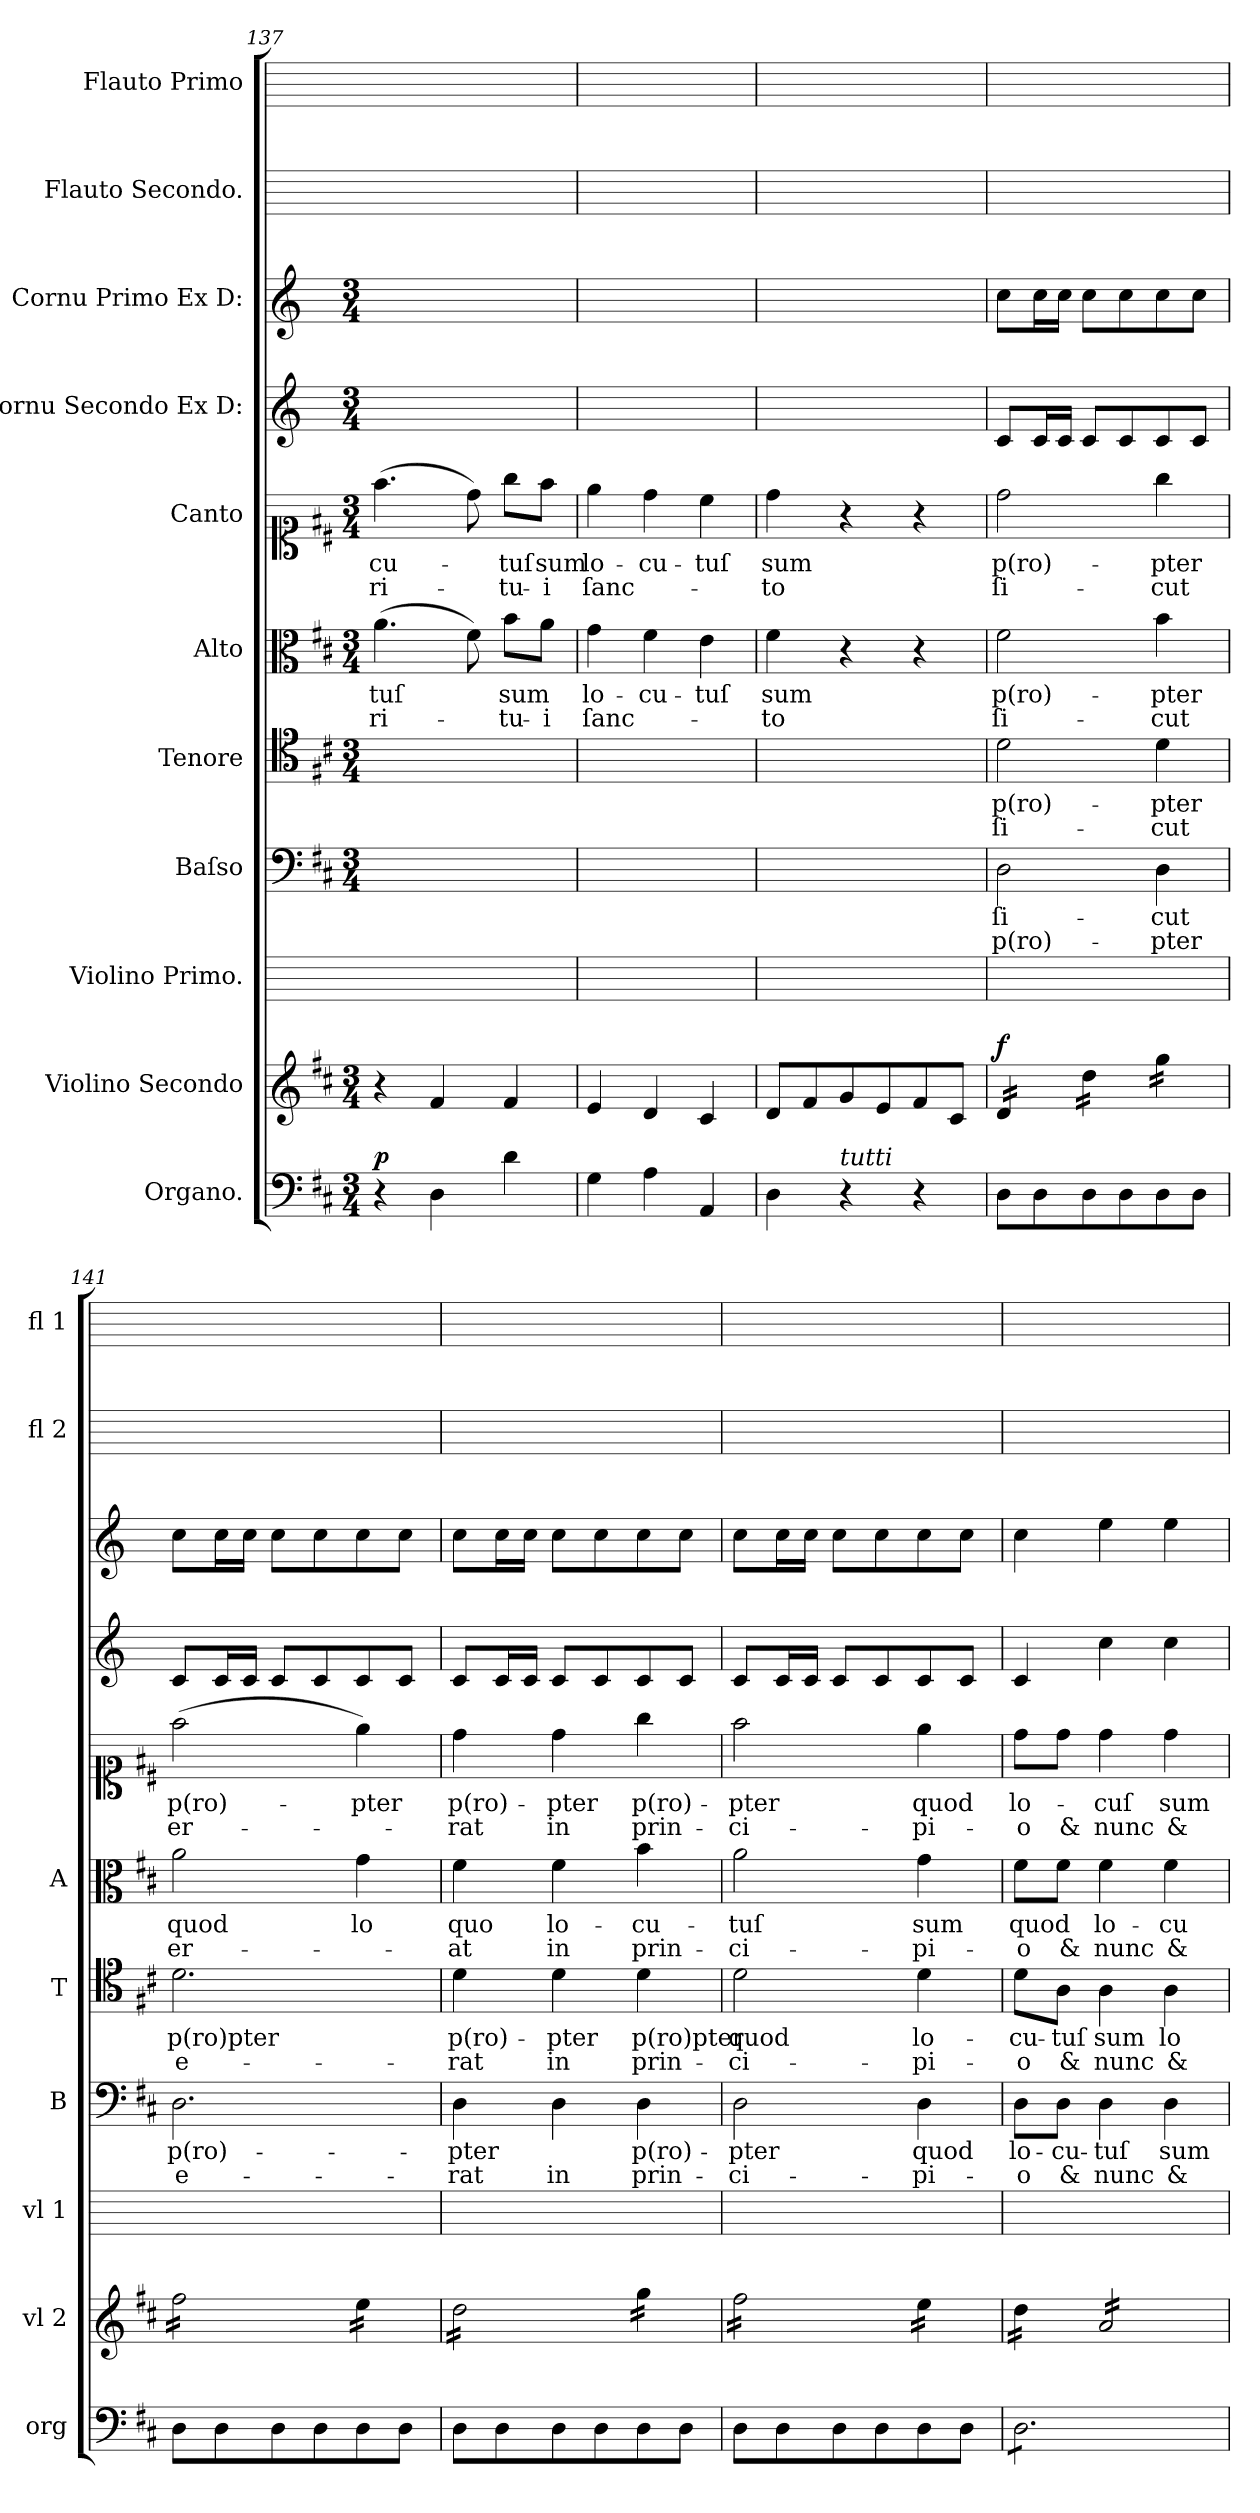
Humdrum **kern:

**kern	**dynam	**kern	**dynam	**kern	**kern	**text	**text	**kern	**text	**text	**kern	**text	**text	**kern	**text	**text	**kern	**kern	**kern	**kern
*part11	*part11	*part10	*part10	*part9	*part8	*part8	*part8	*part7	*part7	*part7	*part6	*part6	*part6	*part5	*part5	*part5	*part4	*part3	*part2	*part1
*staff11	*staff11	*staff10	*staff10	*staff9	*staff8	*staff8	*staff8	*staff7	*staff7	*staff7	*staff6	*staff6	*staff6	*staff5	*staff5	*staff5	*staff4	*staff3	*staff2	*staff1
*I"Organo.	*	*I"Violino Secondo	*	*I"Violino Primo.	*I"Baſso	*	*	*I"Tenore	*	*	*I"Alto	*	*	*I"Canto	*	*	*I"Cornu Secondo Ex D:	*I"Cornu Primo Ex D:	*I"Flauto Secondo.	*I"Flauto Primo
*I'org	*	*I'vl 2	*	*I'vl 1	*I'B	*	*	*I'T	*	*	*I'A	*	*	*	*	*	*	*	*I'fl 2	*I'fl 1
*clefF4	*	*clefG2	*	*	*clefF4	*	*	*clefC4	*	*	*clefC3	*	*	*clefC1	*	*	*clefG2	*clefG2	*	*
*	*	*	*	*	*	*	*	*	*	*	*	*	*	*	*	*	*ITrd6c10	*ITrd6c10	*	*
*k[f#c#]	*	*k[f#c#]	*	*	*k[f#c#]	*	*	*k[f#c#]	*	*	*k[f#c#]	*	*	*k[f#c#]	*	*	*k[f#c#]	*k[f#c#]	*	*
*M3/4	*	*M3/4	*	*	*M3/4	*	*	*M3/4	*	*	*M3/4	*	*	*M3/4	*	*	*M3/4	*M3/4	*	*
=137	=137	=137	=137	=137	=137	=137	=137	=137	=137	=137	=137	=137	=137	=137	=137	=137	=137	=137	=137	=137
!	!LO:DY:a	!	!	!	!	!	!	!	!	!	!	!	!	!	!	!	!	!	!	!
4r	p	4r	.	2.ryy	2.ryy	.	.	2.ryy	.	.	(4.a\	-tuſ	-ri-	(4.ff#\	-cu-	-ri-	2.ryy	2.ryy	2.ryy	2.ryy
4D\	.	4f#/	.	.	.	.	.	.	.	.	.	.	.	.	.	.	.	.	.	.
.	.	.	.	.	.	.	.	.	.	.	8f#\)	.	.	8dd\)	.	.	.	.	.	.
4d\	.	4f#/	.	.	.	.	.	.	.	.	8b\L	sum	-tu-	8gg\L	-tuſ	-tu-	.	.	.	.
.	.	.	.	.	.	.	.	.	.	.	8a\J	.	-i	8ff#\J	sum	-i	.	.	.	.
=138	=138	=138	=138	=138	=138	=138	=138	=138	=138	=138	=138	=138	=138	=138	=138	=138	=138	=138	=138	=138
4G\	.	4e/	.	2.ryy	2.ryy	.	.	2.ryy	.	.	4g\	lo-	ſanc-	4ee\	lo-	ſanc-	2.ryy	2.ryy	2.ryy	2.ryy
4A\	.	4d/	.	.	.	.	.	.	.	.	4f#\	-cu-	.	4dd\	-cu-	.	.	.	.	.
4AA/	.	4c#/	.	.	.	.	.	.	.	.	4e\	-tuſ	.	4cc#\	-tuſ	.	.	.	.	.
=139	=139	=139	=139	=139	=139	=139	=139	=139	=139	=139	=139	=139	=139	=139	=139	=139	=139	=139	=139	=139
4D\	.	8d/L	.	2.ryy	2.ryy	.	.	2.ryy	.	.	4f#\	sum	-to	4dd\	sum	-to	2.ryy	2.ryy	2.ryy	2.ryy
.	.	8f#/	.	.	.	.	.	.	.	.	.	.	.	.	.	.	.	.	.	.
!LO:TX:a:i:t=tutti	!	!	!	!	!	!	!	!	!	!	!	!	!	!	!	!	!	!	!	!
4r	.	8g/	.	.	.	.	.	.	.	.	4r	.	.	4r	.	.	.	.	.	.
.	.	8e/	.	.	.	.	.	.	.	.	.	.	.	.	.	.	.	.	.	.
4r	.	8f#/	.	.	.	.	.	.	.	.	4r	.	.	4r	.	.	.	.	.	.
.	.	8c#/J	.	.	.	.	.	.	.	.	.	.	.	.	.	.	.	.	.	.
=140	=140	=140	=140	=140	=140	=140	=140	=140	=140	=140	=140	=140	=140	=140	=140	=140	=140	=140	=140	=140
!	!	!	!LO:DY:a	!	!	!	!	!	!	!	!	!	!	!	!	!	!	!	!	!
*	*	*tremolo	*	*	*	*	*	*	*	*	*	*	*	*	*	*	*	*	*	*
8D\L	.	16d/LL	f	2.ryy	2D\	ſi-	p(ro)-	2d\	p(ro)-	ſi-	2f#\	p(ro)-	ſi-	2dd\	p(ro)-	ſi-	8D/L	8d\L	2.ryy	2.ryy
.	.	16d/	.	.	.	.	.	.	.	.	.	.	.	.	.	.	.	.	.	.
8D\	.	16d/	.	.	.	.	.	.	.	.	.	.	.	.	.	.	16D/L	16d\L	.	.
.	.	16d/JJ	.	.	.	.	.	.	.	.	.	.	.	.	.	.	16D/JJ	16d\JJ	.	.
8D\	.	16dd\LL	.	.	.	.	.	.	.	.	.	.	.	.	.	.	8D/L	8d\L	.	.
.	.	16dd\	.	.	.	.	.	.	.	.	.	.	.	.	.	.	.	.	.	.
8D\	.	16dd\	.	.	.	.	.	.	.	.	.	.	.	.	.	.	8D/	8d\	.	.
.	.	16dd\JJ	.	.	.	.	.	.	.	.	.	.	.	.	.	.	.	.	.	.
8D\	.	16gg\LL	.	.	4D\	-cut	-pter	4d\	-pter	-cut	4b\	-pter	-cut	4gg\	-pter	-cut	8D/	8d\	.	.
.	.	16gg\	.	.	.	.	.	.	.	.	.	.	.	.	.	.	.	.	.	.
8D\J	.	16gg\	.	.	.	.	.	.	.	.	.	.	.	.	.	.	8D/J	8d\J	.	.
.	.	16gg\JJ	.	.	.	.	.	.	.	.	.	.	.	.	.	.	.	.	.	.
=141	=141	=141	=141	=141	=141	=141	=141	=141	=141	=141	=141	=141	=141	=141	=141	=141	=141	=141	=141	=141
!	!	!	!	!	!	!LO:LY:i	!	!	!	!	!	!	!	!	!LO:LY:i	!	!	!	!	!
8D\L	.	16ff#\LL	.	2.ryy	2.D\	p(ro)-	e-	2.d\	p(ro)pter	e-	2a\	quod	er-	(2ff#\	p(ro)-	er-	8D/L	8d\L	2.ryy	2.ryy
.	.	16ff#\	.	.	.	.	.	.	.	.	.	.	.	.	.	.	.	.	.	.
8D\	.	16ff#\	.	.	.	.	.	.	.	.	.	.	.	.	.	.	16D/L	16d\L	.	.
.	.	16ff#\	.	.	.	.	.	.	.	.	.	.	.	.	.	.	16D/JJ	16d\JJ	.	.
8D\	.	16ff#\	.	.	.	.	.	.	.	.	.	.	.	.	.	.	8D/L	8d\L	.	.
.	.	16ff#\	.	.	.	.	.	.	.	.	.	.	.	.	.	.	.	.	.	.
8D\	.	16ff#\	.	.	.	.	.	.	.	.	.	.	.	.	.	.	8D/	8d\	.	.
.	.	16ff#\JJ	.	.	.	.	.	.	.	.	.	.	.	.	.	.	.	.	.	.
!	!	!	!	!	!	!	!	!	!	!	!	!	!	!	!LO:LY:i	!	!	!	!	!
8D\	.	16ee\LL	.	.	.	.	.	.	.	.	4g\	lo	.	4ee\)	-pter	.	8D/	8d\	.	.
.	.	16ee\	.	.	.	.	.	.	.	.	.	.	.	.	.	.	.	.	.	.
8D\J	.	16ee\	.	.	.	.	.	.	.	.	.	.	.	.	.	.	8D/J	8d\J	.	.
.	.	16ee\JJ	.	.	.	.	.	.	.	.	.	.	.	.	.	.	.	.	.	.
=142	=142	=142	=142	=142	=142	=142	=142	=142	=142	=142	=142	=142	=142	=142	=142	=142	=142	=142	=142	=142
!	!	!	!	!	!	!LO:LY:i	!	!	!LO:LY:i	!	!	!	!	!	!LO:LY:i	!	!	!	!	!
8D\L	.	16dd\LL	.	2.ryy	4D\	-pter	-rat	4d\	p(ro)-	-rat	4f#\	quo	-at	4dd\	p(ro)-	-rat	8D/L	8d\L	2.ryy	2.ryy
.	.	16dd\	.	.	.	.	.	.	.	.	.	.	.	.	.	.	.	.	.	.
8D\	.	16dd\	.	.	.	.	.	.	.	.	.	.	.	.	.	.	16D/L	16d\L	.	.
.	.	16dd\	.	.	.	.	.	.	.	.	.	.	.	.	.	.	16D/JJ	16d\JJ	.	.
!	!	!	!	!	!	!	!	!	!LO:LY:i	!	!	!	!	!	!LO:LY:i	!	!	!	!	!
8D\	.	16dd\	.	.	4D\	.	in	4d\	-pter	in	4f#\	lo-	in	4dd\	-pter	in	8D/L	8d\L	.	.
.	.	16dd\	.	.	.	.	.	.	.	.	.	.	.	.	.	.	.	.	.	.
8D\	.	16dd\	.	.	.	.	.	.	.	.	.	.	.	.	.	.	8D/	8d\	.	.
.	.	16dd\JJ	.	.	.	.	.	.	.	.	.	.	.	.	.	.	.	.	.	.
8D\	.	16gg\LL	.	.	4D\	p(ro)-	prin-	4d\	p(ro)pter	prin-	4b\	-cu-	prin-	4gg\	p(ro)-	prin-	8D/	8d\	.	.
.	.	16gg\	.	.	.	.	.	.	.	.	.	.	.	.	.	.	.	.	.	.
8D\J	.	16gg\	.	.	.	.	.	.	.	.	.	.	.	.	.	.	8D/J	8d\J	.	.
.	.	16gg\JJ	.	.	.	.	.	.	.	.	.	.	.	.	.	.	.	.	.	.
=143	=143	=143	=143	=143	=143	=143	=143	=143	=143	=143	=143	=143	=143	=143	=143	=143	=143	=143	=143	=143
8D\L	.	16ff#\LL	.	2.ryy	2D\	-pter	-ci-	2d\	quod	-ci-	2a\	-tuſ	-ci-	2ff#\	-pter	-ci-	8D/L	8d\L	2.ryy	2.ryy
.	.	16ff#\	.	.	.	.	.	.	.	.	.	.	.	.	.	.	.	.	.	.
8D\	.	16ff#\	.	.	.	.	.	.	.	.	.	.	.	.	.	.	16D/L	16d\L	.	.
.	.	16ff#\	.	.	.	.	.	.	.	.	.	.	.	.	.	.	16D/JJ	16d\JJ	.	.
8D\	.	16ff#\	.	.	.	.	.	.	.	.	.	.	.	.	.	.	8D/L	8d\L	.	.
.	.	16ff#\	.	.	.	.	.	.	.	.	.	.	.	.	.	.	.	.	.	.
8D\	.	16ff#\	.	.	.	.	.	.	.	.	.	.	.	.	.	.	8D/	8d\	.	.
.	.	16ff#\JJ	.	.	.	.	.	.	.	.	.	.	.	.	.	.	.	.	.	.
8D\	.	16ee\LL	.	.	4D\	quod	-pi-	4d\	lo-	-pi-	4g\	sum	-pi-	4ee\	quod	-pi-	8D/	8d\	.	.
.	.	16ee\	.	.	.	.	.	.	.	.	.	.	.	.	.	.	.	.	.	.
8D\J	.	16ee\	.	.	.	.	.	.	.	.	.	.	.	.	.	.	8D/J	8d\J	.	.
.	.	16ee\JJ	.	.	.	.	.	.	.	.	.	.	.	.	.	.	.	.	.	.
=144	=144	=144	=144	=144	=144	=144	=144	=144	=144	=144	=144	=144	=144	=144	=144	=144	=144	=144	=144	=144
*tremolo	*	*	*	*	*	*	*	*	*	*	*	*	*	*	*	*	*	*	*	*
8D\L	.	16dd\LL	.	2.ryy	8D\L	lo-	-o	8d\L	-cu-	-o	8f#\L	quod	-o	8dd\L	lo-	-o	4D/	4d\	2.ryy	2.ryy
.	.	16dd\	.	.	.	.	.	.	.	.	.	.	.	.	.	.	.	.	.	.
8D\	.	16dd\	.	.	8D\J	-cu-	&	8A\J	-tuſ	&	8f#\J	.	&	8dd\J	.	&	.	.	.	.
.	.	16dd\JJ	.	.	.	.	.	.	.	.	.	.	.	.	.	.	.	.	.	.
8D\	.	16a/LL	.	.	4D\	-tuſ	nunc	4A\	sum	nunc	4f#\	lo-	nunc	4dd\	-cuſ	nunc	4d\	4f#\	.	.
.	.	16a/	.	.	.	.	.	.	.	.	.	.	.	.	.	.	.	.	.	.
8D\	.	16a/	.	.	.	.	.	.	.	.	.	.	.	.	.	.	.	.	.	.
.	.	16a/	.	.	.	.	.	.	.	.	.	.	.	.	.	.	.	.	.	.
!	!	!	!	!	!	!	!	!	!LO:LY:i	!	!	!	!	!	!	!	!	!	!	!
8D\	.	16a/	.	.	4D\	sum	&	4A\	lo-	&	4f#\	-cu-	&	4dd\	sum	&	4d\	4f#\	.	.
.	.	16a/	.	.	.	.	.	.	.	.	.	.	.	.	.	.	.	.	.	.
8D\J	.	16a/	.	.	.	.	.	.	.	.	.	.	.	.	.	.	.	.	.	.
*Xtremolo	*	*	*	*	*	*	*	*	*	*	*	*	*	*	*	*	*	*	*	*
.	.	16a/JJ	.	.	.	.	.	.	.	.	.	.	.	.	.	.	.	.	.	.
*	*	*Xtremolo	*	*	*	*	*	*	*	*	*	*	*	*	*	*	*	*	*	*
=	=	=	=	=	=	=	=	=	=	=	=	=	=	=	=	=	=	=	=	=
*-	*-	*-	*-	*-	*-	*-	*-	*-	*-	*-	*-	*-	*-	*-	*-	*-	*-	*-	*-	*-
